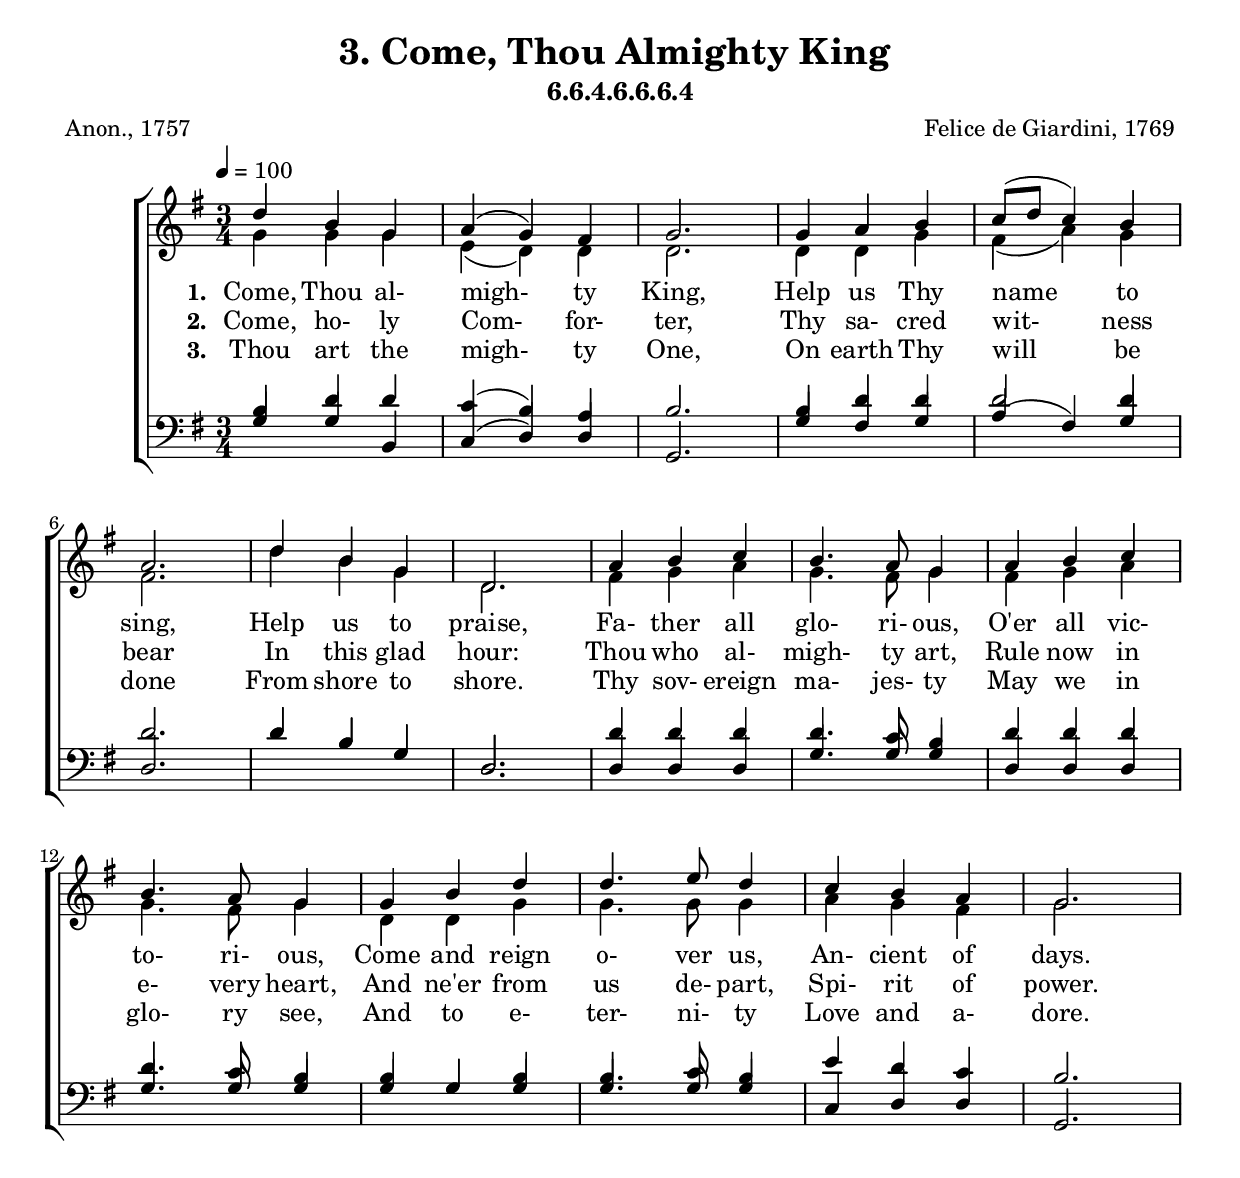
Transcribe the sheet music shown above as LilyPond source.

\header
    {
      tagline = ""  % removed
      title = "3. Come, Thou Almighty King "
      composer = " Felice de Giardini, 1769 "
      poet = " Anon., 1757 "
      subtitle = "6.6.4.6.6.6.4"
    }
    \version "2.18.2"
    %
    %% global for all staves
    %
global = { \key g \major \time 3/4 \tempo 4 = 100  }
%Individual voices

soprano = {d''4 b'4 g'4 a'4 (g'4) fis'4 g'2. g'4 a'4 b'4 c''8 (d''8 c''4) b'4 a'2. d''4 b'4 g'4 d'2. a'4 b'4 c''4 b'4. a'8 g'4 a'4 b'4 c''4 b'4. a'8 g'4 g'4 b'4 d''4 d''4. e''8 d''4 c''4 b'4 a'4 g'2. }
alto = {g'4 g'4 g'4 e'4 (d'4) d'4 d'2. d'4 d'4 g'4 fis'4 (a'4) g'4 fis'2. d''4 b'4 g'4 d'2. fis'4 g'4 a'4 g'4. fis'8 g'4 fis'4 g'4 a'4 g'4. fis'8 g'4 d'4 d'4 g'4 g'4. g'8 g'4 a'4 g'4 fis'4 g'2. }
tenor = {b4 d'4 d'4 c'4 (b4) a4 b2. b4 d'4 d'4 d'2 d'4 d'2. d'4 b4 g4 d2. d'4 d'4 d'4 d'4. c'8 b4 d'4 d'4 d'4 d'4. c'8 b4 b4 g4 b4 b4. c'8 b4 e'4 d'4 c'4 b2. }
bass = {g4 g4 b,4 c4 (d4) d4 g,2. g4 fis4 g4 a4 (fis4) g4 d2. d'4 b4 g4 d2. d4 d4 d4 g4. g8 g4 d4 d4 d4 g4. g8 g4 g4 g4 g4 g4. g8 g4 c4 d4 d4 g,2. }
%lyrics
stanzaa =  \lyricmode { \set stanza = #"1. "Come, Thou al- migh- ty King, Help us Thy name to sing, Help us to praise, Fa- ther all glo- ri- ous, O'er all vic- to- ri- ous, Come and reign o- ver us, An- cient of days.}
stanzab =  \lyricmode { \set stanza = #"2. "Come, ho- ly Com- for- ter, Thy sa- cred wit- ness bear In this glad hour: Thou who al- migh- ty art, Rule now in e- very heart, And ne'er from us de- part, Spi- rit of power.}
stanzac =  \lyricmode { \set stanza = #"3. "Thou art the migh- ty One, On earth Thy will be done From shore to shore. Thy sov- ereign ma- jes- ty May we in glo- ry see, And to e- ter- ni- ty Love and a- dore.}
\score {
      \new ChoirStaff <<
       \new Staff <<
\clef "treble"
      \new Voice = "Sop" { \voiceOne \global \soprano}
\new Voice = "Alto" { \voiceTwo \global \alto}

      \new Lyrics \lyricsto "Sop" { \stanzaa }
\new Lyrics \lyricsto "Sop" { \stanzab }
\new Lyrics \lyricsto "Sop" { \stanzac }

>>

        \new Staff <<
      \clef "bass"
      \new Voice = "Tenor" { \voiceOne \global \tenor}
\new Voice = "Bass" { \voiceOne \global \bass}

      
>>

      >>
    \layout{}
    \midi{}
    }